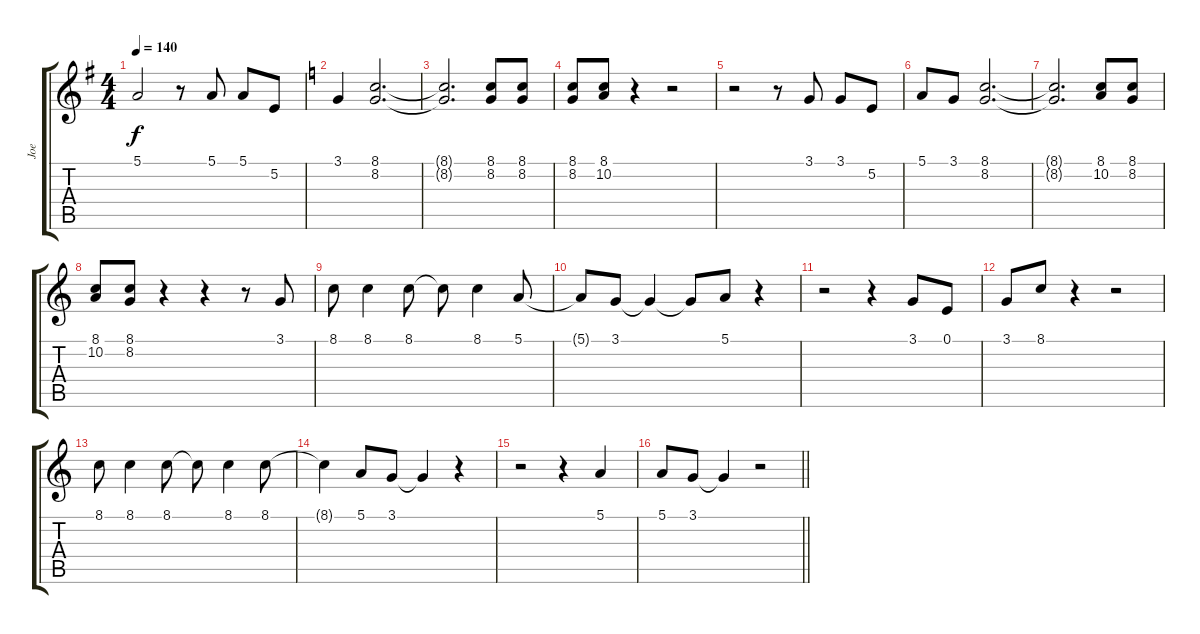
\track ("Joe" "Joe") {instrument lead1square}
\staff {score tabs}
\tuning (E4 B3 G3 D3 A2 E2) {hide}
\ts (4 4)
\tempo 140
\clef g2
\ks g
5.1{t}.2{dy f} r.8 5.1.8 5.1.8 5.2.8 |
\ks c
3.1.4 (8.1 8.2).2{d} |
(8.1{t} 8.2{t}).2{d} (8.1 8.2).8 (8.1 8.2).8 |
(8.1 8.2).8 (8.1 10.2).8 r.4 r.2 |
r.2 r.8 3.1.8 3.1.8 5.2.8 |
5.1.8 3.1.8 (8.1 8.2).2{d} |
(8.1{t} 8.2{t}).2{d} (8.1 10.2).8 (8.1 8.2).8 |
(8.1 10.2).8 (8.1 8.2).8 r.4 r.4 r.8 3.1.8 |
8.1.8 8.1.4 8.1.8 8.1{t}.8 8.1.4 5.1.8 |
5.1{t}.8 3.1.8 3.1{t}.4 3.1{t}.8 5.1.8 r.4 |
r.2 r.4 3.1.8 0.1.8 |
3.1.8 8.1.8 r.4 r.2 |
8.1.8 8.1.4 8.1.8 8.1{t}.8 8.1.4 8.1.8 |
8.1{t}.4 5.1.8 3.1.8 3.1{t}.4 r.4 |
r.2 r.4 5.1.4 |
\barLineRight lightlight
5.1.8 3.1.8 3.1{t}.4 r.2
